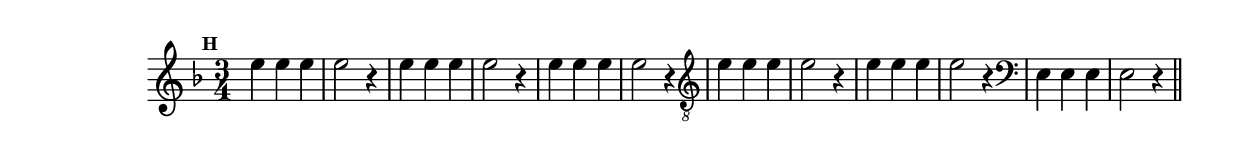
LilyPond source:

%% -*- coding: utf-8 -*-
\version "2.12.1"

%% \header { texidoc="Perguntas e Respostas"}

\relative c'' {

  \override Staff.TimeSignature #'style = #'()
  \time 3/4 
  \override Score.BarNumber #'transparent = ##t
  \override Score.RehearsalMark #'font-size = #-2
  \override Score.BarNumber #'transparent = ##t
  \set Score.markFormatter = #format-mark-numbers
  \key d \minor

  \mark 8

  %% CAVAQUINHO - BANJO
  \tag #'cv {
    e4 e e | e2 r4 
  }

  %% BANDOLIM
  \tag #'bd {
    e4 e e | e2 r4 
  }

  %% VIOLA
  \tag #'va {
    e4 e e | e2 r4 
  }

  %% VIOLÃO TENOR
  \tag #'vt {
    \clef "G_8"
    e,4 e e | e2 r4 
  }

  %% VIOLÃO
  \tag #'vi {
    \clef "G_8"
    e4 e e | e2 r4 
  }

  %% BAIXO - BAIXOLÃO
  \tag #'bx {
    \clef bass
    e,4 e e | e2 r4  
  }


  %% END DOCUMENT
  \bar "||"
}
